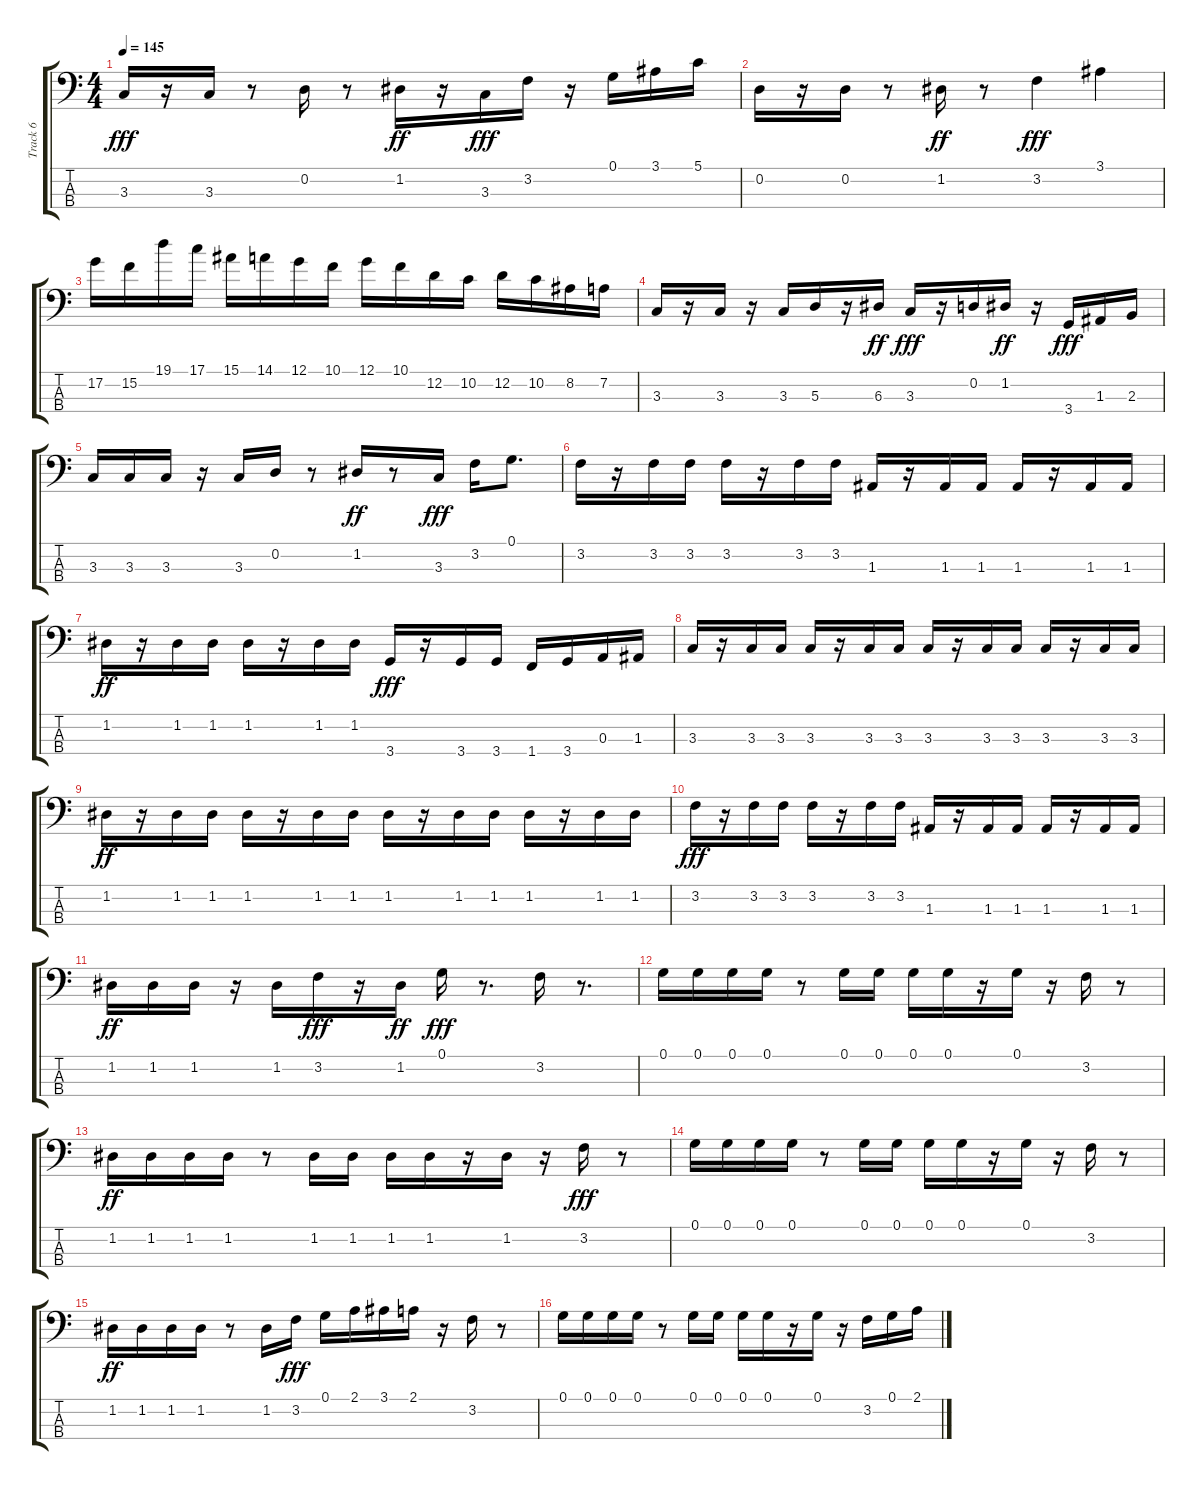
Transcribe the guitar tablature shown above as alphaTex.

\track ("Track 6" "Track 6") {instrument slapbass2}
\staff {score tabs}
\tuning (G2 D2 A1 E1) {hide}
\ts (4 4)
\tempo 145
\clef f4
\ks c
3.3.16{dy fff} r.16 3.3.16 r.8 0.2.16 r.8 1.2.16{dy ff} r.16 3.3.16{dy fff} 3.2.16 r.16 0.1.16 3.1.16 5.1.16 |
0.2.16 r.16 0.2.16 r.8 1.2.16{dy ff} r.8 3.2.4{dy fff} 3.1.4 |
17.2.16 15.2.16 19.1.16 17.1.16 15.1.16 14.1.16 12.1.16 10.1.16 12.1.16 10.1.16 12.2.16 10.2.16 12.2.16 10.2.16 8.2.16 7.2.16 |
3.3.16 r.16 3.3.16 r.16 3.3.16 5.3.16 r.16 6.3.16{dy ff} 3.3.16{dy fff} r.16 0.2.16 1.2.16{dy ff} r.16 3.4.16{dy fff} 1.3.16 2.3.16 |
3.3.16 3.3.16 3.3.16 r.16 3.3.16 0.2.16 r.8 1.2.16{dy ff} r.8 3.3.16{dy fff} 3.2.16 0.1.8{d} |
3.2.16 r.16 3.2.16 3.2.16 3.2.16 r.16 3.2.16 3.2.16 1.3.16 r.16 1.3.16 1.3.16 1.3.16 r.16 1.3.16 1.3.16 |
1.2.16{dy ff} r.16 1.2.16 1.2.16 1.2.16 r.16 1.2.16 1.2.16 3.4.16{dy fff} r.16 3.4.16 3.4.16 1.4.16 3.4.16 0.3.16 1.3.16 |
3.3.16 r.16 3.3.16 3.3.16 3.3.16 r.16 3.3.16 3.3.16 3.3.16 r.16 3.3.16 3.3.16 3.3.16 r.16 3.3.16 3.3.16 |
1.2.16{dy ff} r.16 1.2.16 1.2.16 1.2.16 r.16 1.2.16 1.2.16 1.2.16 r.16 1.2.16 1.2.16 1.2.16 r.16 1.2.16 1.2.16 |
3.2.16{dy fff} r.16 3.2.16 3.2.16 3.2.16 r.16 3.2.16 3.2.16 1.3.16 r.16 1.3.16 1.3.16 1.3.16 r.16 1.3.16 1.3.16 |
1.2.16{dy ff} 1.2.16 1.2.16 r.16 1.2.16 3.2.16{dy fff} r.16 1.2.16{dy ff} 0.1.16{dy fff} r.8{d} 3.2.16 r.8{d} |
0.1.16 0.1.16 0.1.16 0.1.16 r.8 0.1.16 0.1.16 0.1.16 0.1.16 r.16 0.1.16 r.16 3.2.16 r.8 |
1.2.16{dy ff} 1.2.16 1.2.16 1.2.16 r.8 1.2.16 1.2.16 1.2.16 1.2.16 r.16 1.2.16 r.16 3.2.16{dy fff} r.8 |
0.1.16 0.1.16 0.1.16 0.1.16 r.8 0.1.16 0.1.16 0.1.16 0.1.16 r.16 0.1.16 r.16 3.2.16 r.8 |
1.2.16{dy ff} 1.2.16 1.2.16 1.2.16 r.8 1.2.16 3.2.16{dy fff} 0.1.16 2.1.16 3.1.16 2.1.16 r.16 3.2.16 r.8 |
0.1.16 0.1.16 0.1.16 0.1.16 r.8 0.1.16 0.1.16 0.1.16 0.1.16 r.16 0.1.16 r.16 3.2.16 0.1.16 2.1.16
